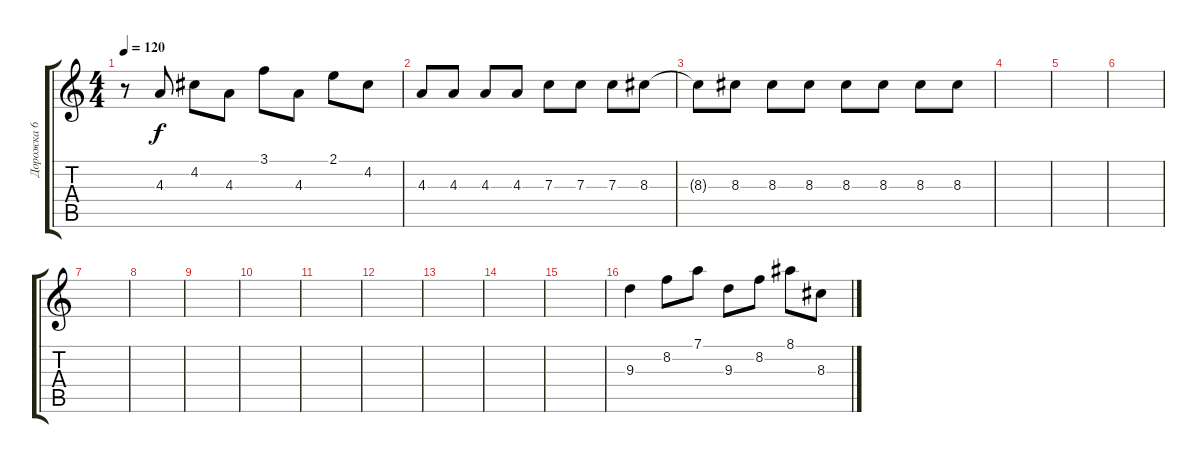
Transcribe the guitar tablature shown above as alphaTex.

\track ("Дорожка 6" "Дорожка 6") {instrument acousticguitarsteel}
\staff {score tabs}
\tuning (D4 A3 F3 C3 G2 D2) {hide}
\ts (4 4)
\tempo 120
\clef g2
\ks c
r.8{dy f} 4.3.8 4.2.8 4.3.8 3.1.8 4.3.8 2.1.8 4.2.8 |
4.3.8 4.3.8 4.3.8 4.3.8 7.3.8 7.3.8 7.3.8 8.3.8 |
8.3{t}.8 8.3.8 8.3.8 8.3.8 8.3.8 8.3.8 8.3.8 8.3.8 |
|
|
|
|
|
|
|
|
|
|
|
|
9.3.4 8.2.8 7.1.8 9.3.8 8.2.8 8.1.8 8.3.8
